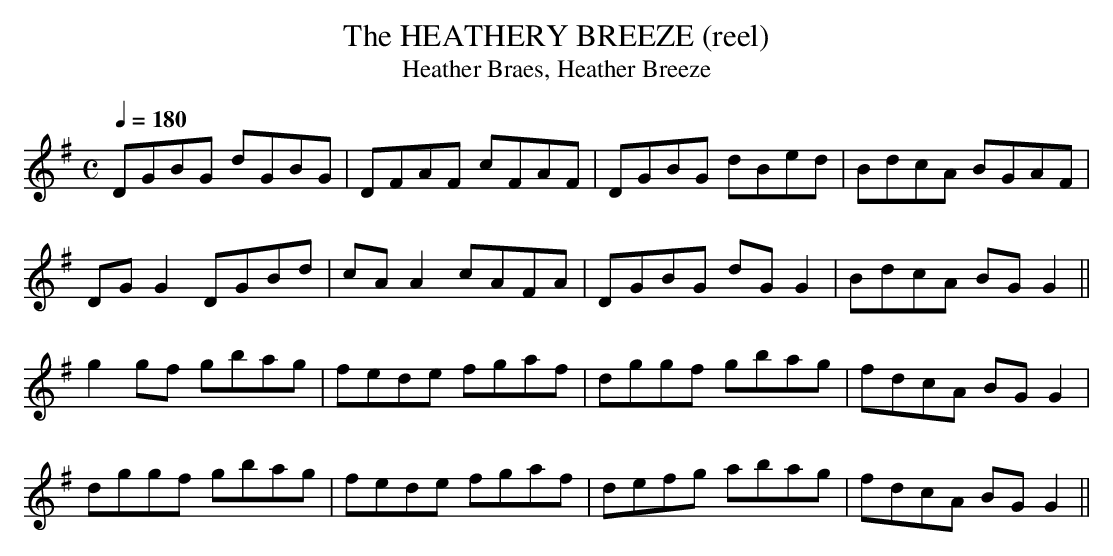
X:1
T:HEATHERY BREEZE (reel), The
T:Heather Braes, Heather Breeze
Q:1/4=180
M:C
K:G
DGBG dGBG|DFAF cFAF|DGBG dBed|BdcA BGAF|
DGG2 DGBd|cAA2 cAFA|DGBG dG G2|BdcA BG G2||
g2 gf gbag|fede fgaf|dggf gbag|fdcA BG G2|
dggf gbag|fede fgaf|defg abag|fdcA BG G2||
